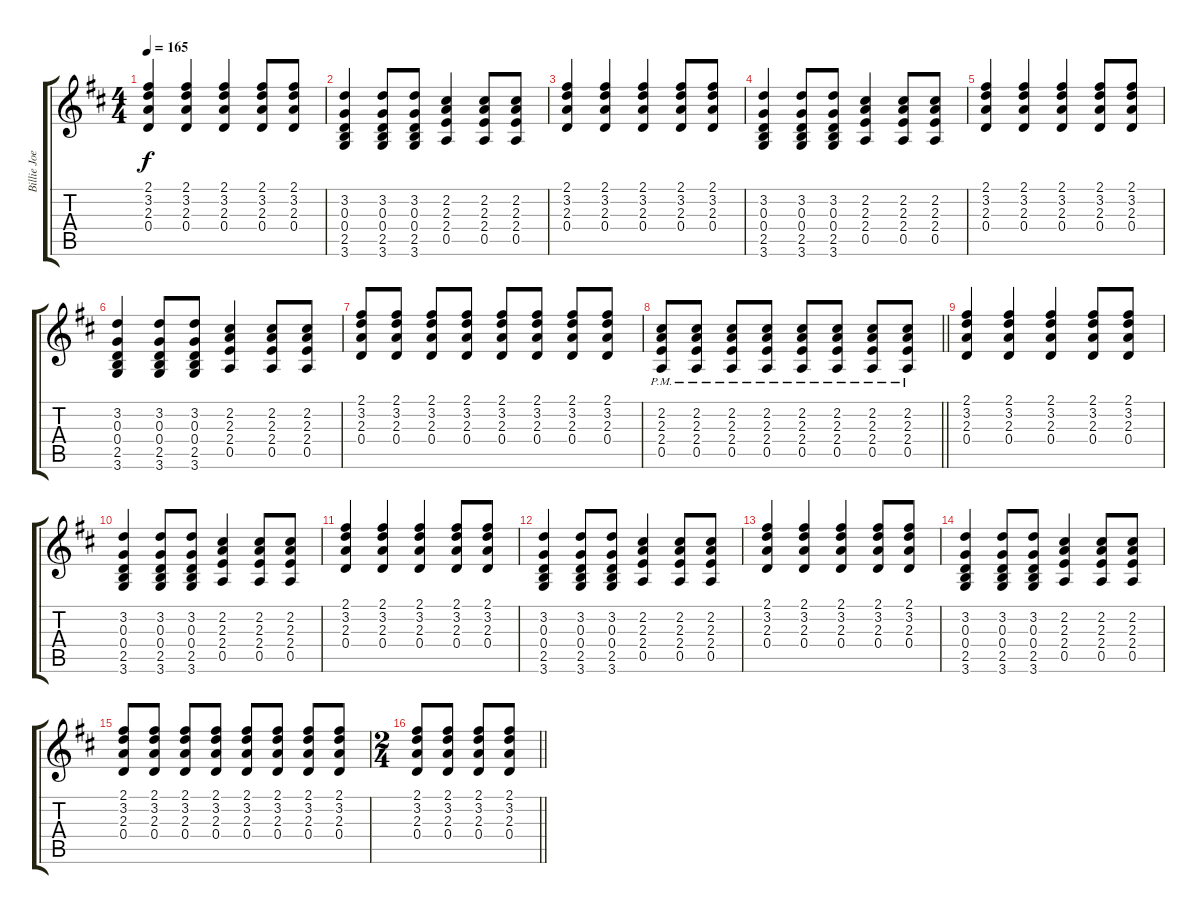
\track ("Billie Joe Armstrong (Rhythm Guitar)" "Billie Joe") {instrument distortionguitar}
\staff {score tabs}
\tuning (E4 B3 G3 D3 A2 E2) {hide}
\ts (4 4)
\tempo 165
\clef g2
\ks d
(2.1 3.2 2.3 0.4).4{dy f} (2.1 3.2 2.3 0.4).4 (2.1 3.2 2.3 0.4).4 (2.1 3.2 2.3 0.4).8 (2.1 3.2 2.3 0.4).8 |
(3.2 0.3 0.4 2.5 3.6).4 (3.2 0.3 0.4 2.5 3.6).8 (3.2 0.3 0.4 2.5 3.6).8 (2.2 2.3 2.4 0.5).4 (2.2 2.3 2.4 0.5).8 (2.2 2.3 2.4 0.5).8 |
(2.1 3.2 2.3 0.4).4 (2.1 3.2 2.3 0.4).4 (2.1 3.2 2.3 0.4).4 (2.1 3.2 2.3 0.4).8 (2.1 3.2 2.3 0.4).8 |
(3.2 0.3 0.4 2.5 3.6).4 (3.2 0.3 0.4 2.5 3.6).8 (3.2 0.3 0.4 2.5 3.6).8 (2.2 2.3 2.4 0.5).4 (2.2 2.3 2.4 0.5).8 (2.2 2.3 2.4 0.5).8 |
(2.1 3.2 2.3 0.4).4 (2.1 3.2 2.3 0.4).4 (2.1 3.2 2.3 0.4).4 (2.1 3.2 2.3 0.4).8 (2.1 3.2 2.3 0.4).8 |
(3.2 0.3 0.4 2.5 3.6).4 (3.2 0.3 0.4 2.5 3.6).8 (3.2 0.3 0.4 2.5 3.6).8 (2.2 2.3 2.4 0.5).4 (2.2 2.3 2.4 0.5).8 (2.2 2.3 2.4 0.5).8 |
(2.1 3.2 2.3 0.4).8 (2.1 3.2 2.3 0.4).8 (2.1 3.2 2.3 0.4).8 (2.1 3.2 2.3 0.4).8 (2.1 3.2 2.3 0.4).8 (2.1 3.2 2.3 0.4).8 (2.1 3.2 2.3 0.4).8 (2.1 3.2 2.3 0.4).8 |
\barLineRight lightlight
(2.2{pm} 2.3{pm} 2.4{pm} 0.5{pm}).8 (2.2{pm} 2.3{pm} 2.4{pm} 0.5{pm}).8 (2.2{pm} 2.3{pm} 2.4{pm} 0.5{pm}).8 (2.2{pm} 2.3{pm} 2.4{pm} 0.5{pm}).8 (2.2{pm} 2.3{pm} 2.4{pm} 0.5{pm}).8 (2.2{pm} 2.3{pm} 2.4{pm} 0.5{pm}).8 (2.2{pm} 2.3{pm} 2.4{pm} 0.5{pm}).8 (2.2{pm} 2.3{pm} 2.4{pm} 0.5{pm}).8 |
(2.1 3.2 2.3 0.4).4 (2.1 3.2 2.3 0.4).4 (2.1 3.2 2.3 0.4).4 (2.1 3.2 2.3 0.4).8 (2.1 3.2 2.3 0.4).8 |
(3.2 0.3 0.4 2.5 3.6).4 (3.2 0.3 0.4 2.5 3.6).8 (3.2 0.3 0.4 2.5 3.6).8 (2.2 2.3 2.4 0.5).4 (2.2 2.3 2.4 0.5).8 (2.2 2.3 2.4 0.5).8 |
(2.1 3.2 2.3 0.4).4 (2.1 3.2 2.3 0.4).4 (2.1 3.2 2.3 0.4).4 (2.1 3.2 2.3 0.4).8 (2.1 3.2 2.3 0.4).8 |
(3.2 0.3 0.4 2.5 3.6).4 (3.2 0.3 0.4 2.5 3.6).8 (3.2 0.3 0.4 2.5 3.6).8 (2.2 2.3 2.4 0.5).4 (2.2 2.3 2.4 0.5).8 (2.2 2.3 2.4 0.5).8 |
(2.1 3.2 2.3 0.4).4 (2.1 3.2 2.3 0.4).4 (2.1 3.2 2.3 0.4).4 (2.1 3.2 2.3 0.4).8 (2.1 3.2 2.3 0.4).8 |
(3.2 0.3 0.4 2.5 3.6).4 (3.2 0.3 0.4 2.5 3.6).8 (3.2 0.3 0.4 2.5 3.6).8 (2.2 2.3 2.4 0.5).4 (2.2 2.3 2.4 0.5).8 (2.2 2.3 2.4 0.5).8 |
(2.1 3.2 2.3 0.4).8 (2.1 3.2 2.3 0.4).8 (2.1 3.2 2.3 0.4).8 (2.1 3.2 2.3 0.4).8 (2.1 3.2 2.3 0.4).8 (2.1 3.2 2.3 0.4).8 (2.1 3.2 2.3 0.4).8 (2.1 3.2 2.3 0.4).8 |
\ts (2 4)
\barLineRight lightlight
(2.1 3.2 2.3 0.4).8 (2.1 3.2 2.3 0.4).8 (2.1 3.2 2.3 0.4).8 (2.1 3.2 2.3 0.4).8
